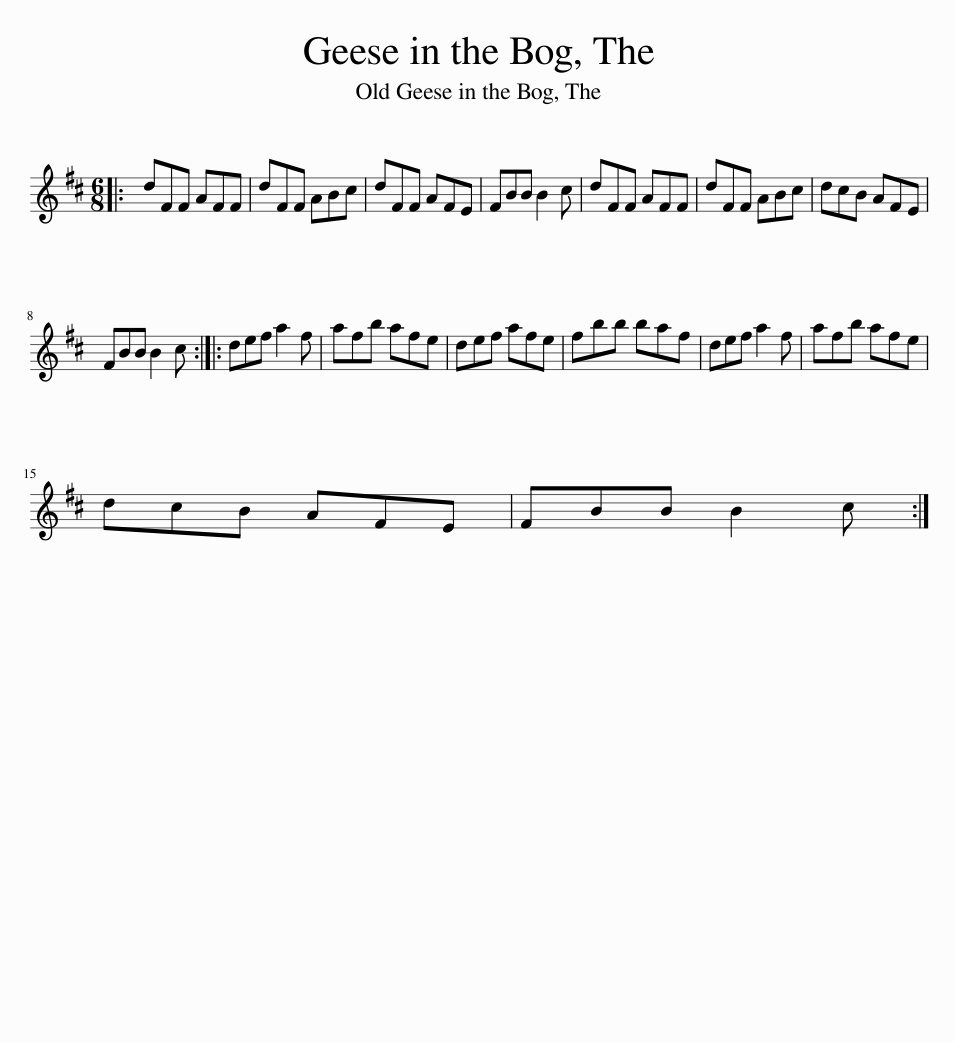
X:1
L:1/8
M:6/8
I:linebreak $
K:D
V:1 treble
V:1
|: dFF AFF | dFF ABc | dFF AFE | FBB B2 c | dFF AFF | %5
 dFF ABc | dcB AFE |$ FBB B2 c :: def a2 f | afb afe | %10
 def afe | fbb baf | def a2 f | afb afe |$ dcB AFE | %15
 FBB B2 c :| %16
